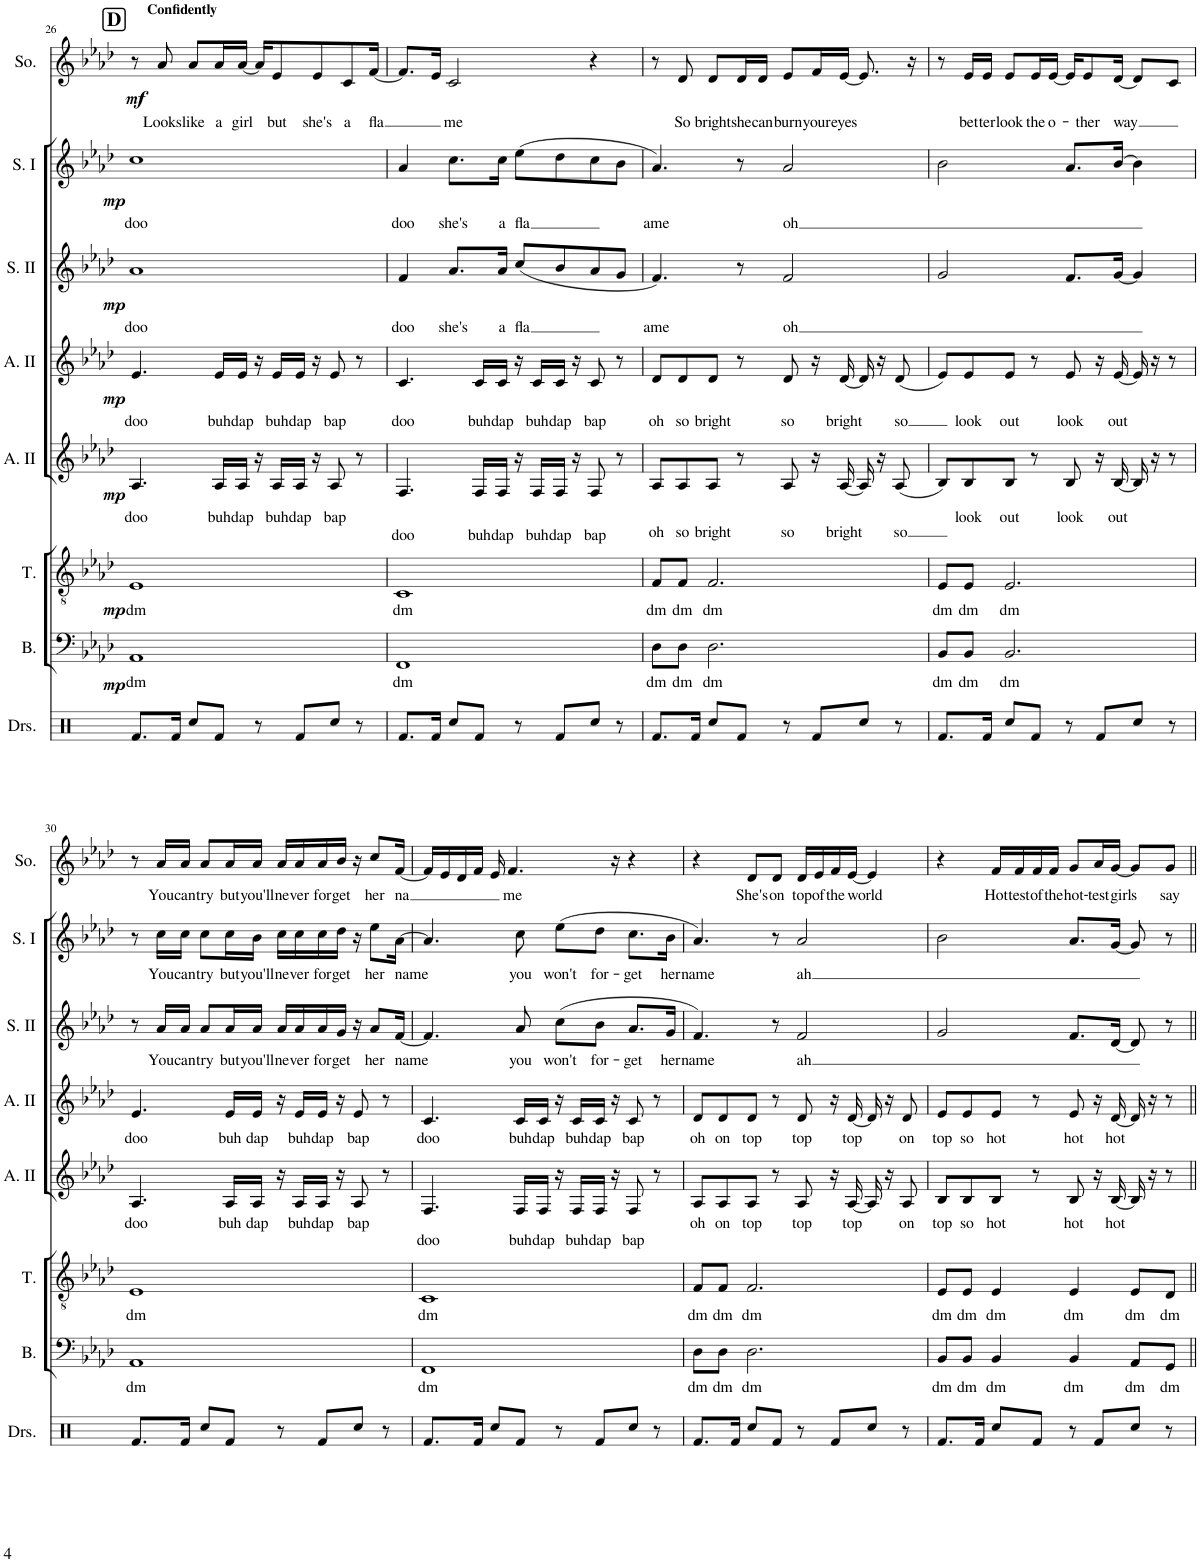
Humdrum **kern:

**kern	**text	**dynam	**kern	**text	**dynam	**kern	**text	**dynam	**kern	**text	**dynam	**kern	**text	**dynam	**kern	**text	**dynam	**kern	**text	**dynam
*part7	*part7	*part7	*part6	*part6	*part6	*part5	*part5	*part5	*part4	*part4	*part4	*part3	*part3	*part3	*part2	*part2	*part2	*part1	*part1	*part1
*staff7	*staff7	*staff7	*staff6	*staff6	*staff6	*staff5	*staff5	*staff5	*staff4	*staff4	*staff4	*staff3	*staff3	*staff3	*staff2	*staff2	*staff2	*staff1	*staff1	*staff1
*I"Ally (Bass)	*	*	*I"Ally (Tenor)	*	*	*I"Alto II	*	*	*I"Alto I	*	*	*I"Soprano II	*	*	*I"Soprano I	*	*	*I"Solo	*	*
*I'B.	*	*	*I'T.	*	*	*I'A. II	*	*	*	*	*	*I'S. II	*	*	*I'S. I	*	*	*I'So.	*	*
!!LO:PB:g=z
*clefF4	*	*	*clefGv2	*	*	*clefG2	*	*	*clefG2	*	*	*clefG2	*	*	*clefG2	*	*	*clefG2	*	*
*k[b-e-a-d-]	*	*	*k[b-e-a-d-]	*	*	*k[b-e-a-d-]	*	*	*k[b-e-a-d-]	*	*	*k[b-e-a-d-]	*	*	*k[b-e-a-d-]	*	*	*k[b-e-a-d-]	*	*
*M4/4	*	*	*M4/4	*	*	*M4/4	*	*	*M4/4	*	*	*M4/4	*	*	*M4/4	*	*	*M4/4	*	*
!!LO:REH:place=s1:a:B:cj:fs=14:t=D
=26	=26	=26	=26	=26	=26	=26	=26	=26	=26	=26	=26	=26	=26	=26	=26	=26	=26	=26	=26	=26
!	!	!	!	!	!	!	!	!	!	!	!	!	!	!	!	!	!	!LO:TX:a:B:t=Confidently	!	!
!	!LO:LY:b	!LO:DY:b	!	!LO:LY:b	!LO:DY:b	!	!LO:LY:b	!LO:DY:b	!	!LO:LY:b	!LO:DY:b	!	!LO:LY:b	!LO:DY:b	!	!LO:LY:b	!LO:DY:b	!	!	!
1AA-	dm	mp	1E-	dm	mp	4.A-/	doo	mp	4.e-/	doo	mp	1a-	doo	mp	1cc	doo	mp	8r	.	.
!	!	!	!	!	!	!	!	!	!	!	!	!	!	!	!	!	!	!	!LO:LY:b	!LO:DY:b
.	.	.	.	.	.	.	.	.	.	.	.	.	.	.	.	.	.	8a-/	Looks	mf
!	!	!	!	!	!	!	!	!	!	!	!	!	!	!	!	!	!	!	!LO:LY:b	!
.	.	.	.	.	.	.	.	.	.	.	.	.	.	.	.	.	.	8a-/L	like	.
!	!	!	!	!	!	!	!LO:LY:b	!	!	!LO:LY:b	!	!	!	!	!	!	!	!	!LO:LY:b	!
.	.	.	.	.	.	16A-/LL	buh	.	16e-/LL	buh	.	.	.	.	.	.	.	16a-/L	a	.
!	!	!	!	!	!	!	!LO:LY:b	!	!	!LO:LY:b	!	!	!	!	!	!	!	!	!LO:LY:b	!
.	.	.	.	.	.	16A-/JJ	dap	.	16e-/JJ	dap	.	.	.	.	.	.	.	[16a-/JJ	girl	.
.	.	.	.	.	.	16r	.	.	16r	.	.	.	.	.	.	.	.	16a-/KL]	.	.
!	!	!	!	!	!	!	!LO:LY:b	!	!	!LO:LY:b	!	!	!	!	!	!	!	!	!LO:LY:b	!
.	.	.	.	.	.	16A-/LL	buh	.	16e-/LL	buh	.	.	.	.	.	.	.	8e-/	but	.
!	!	!	!	!	!	!	!LO:LY:b	!	!	!LO:LY:b	!	!	!	!	!	!	!	!	!	!
.	.	.	.	.	.	16A-/JJ	dap	.	16e-/JJ	dap	.	.	.	.	.	.	.	.	.	.
!	!	!	!	!	!	!	!	!	!	!	!	!	!	!	!	!	!	!	!LO:LY:b	!
.	.	.	.	.	.	16r	.	.	16r	.	.	.	.	.	.	.	.	8e-/	she's	.
!	!	!	!	!	!	!	!LO:LY:b	!	!	!LO:LY:b	!	!	!	!	!	!	!	!	!	!
.	.	.	.	.	.	8A-/	bap	.	8e-/	bap	.	.	.	.	.	.	.	.	.	.
!	!	!	!	!	!	!	!	!	!	!	!	!	!	!	!	!	!	!	!LO:LY:b	!
.	.	.	.	.	.	.	.	.	.	.	.	.	.	.	.	.	.	8c/	a	.
.	.	.	.	.	.	8r	.	.	8r	.	.	.	.	.	.	.	.	.	.	.
!	!	!	!	!	!	!	!	!	!	!	!	!	!	!	!	!	!	!	!LO:LY:b	!
.	.	.	.	.	.	.	.	.	.	.	.	.	.	.	.	.	.	[16f/Jk	fla	.
=27	=27	=27	=27	=27	=27	=27	=27	=27	=27	=27	=27	=27	=27	=27	=27	=27	=27	=27	=27	=27
!	!LO:LY:b	!	!	!LO:LY:b	!	!	!LO:LY:b	!	!	!LO:LY:b	!	!	!LO:LY:b	!	!	!LO:LY:b	!	!	!	!
1FF	dm	.	1C	dm	.	4.F/	doo	.	4.c/	doo	.	4f/	doo	.	4a-/	doo	.	8.f/L]	.	.
.	.	.	.	.	.	.	.	.	.	.	.	.	.	.	.	.	.	16e-/Jk	.	.
!	!	!	!	!	!	!	!	!	!	!	!	!	!LO:LY:b	!	!	!LO:LY:b	!	!	!LO:LY:b	!
.	.	.	.	.	.	.	.	.	.	.	.	8.a-/L	she's	.	8.cc\L	she's	.	2c/	me	.
!	!	!	!	!	!	!	!LO:LY:b	!	!	!LO:LY:b	!	!	!	!	!	!	!	!	!	!
.	.	.	.	.	.	16F/LL	buh	.	16c/LL	buh	.	.	.	.	.	.	.	.	.	.
!	!	!	!	!	!	!	!LO:LY:b	!	!	!LO:LY:b	!	!	!LO:LY:b	!	!	!LO:LY:b	!	!	!	!
.	.	.	.	.	.	16F/JJ	dap	.	16c/JJ	dap	.	16a-/Jk	a	.	16cc\Jk	a	.	.	.	.
!	!	!	!	!	!	!	!	!	!	!	!	!	!LO:LY:b	!	!	!LO:LY:b	!	!	!	!
.	.	.	.	.	.	16r	.	.	16r	.	.	(8cc/L	fla	.	(8ee-\L	fla	.	.	.	.
!	!	!	!	!	!	!	!LO:LY:b	!	!	!LO:LY:b	!	!	!	!	!	!	!	!	!	!
.	.	.	.	.	.	16F/LL	buh	.	16c/LL	buh	.	.	.	.	.	.	.	.	.	.
!	!	!	!	!	!	!	!LO:LY:b	!	!	!LO:LY:b	!	!	!	!	!	!	!	!	!	!
.	.	.	.	.	.	16F/JJ	dap	.	16c/JJ	dap	.	8b-/	.	.	8dd-\	.	.	.	.	.
.	.	.	.	.	.	16r	.	.	16r	.	.	.	.	.	.	.	.	.	.	.
!	!	!	!	!	!	!	!LO:LY:b	!	!	!LO:LY:b	!	!	!	!	!	!	!	!	!	!
.	.	.	.	.	.	8F/	bap	.	8c/	bap	.	8a-/	.	.	8cc\	.	.	4r	.	.
.	.	.	.	.	.	8r	.	.	8r	.	.	8g/J	.	.	8b-\J	.	.	.	.	.
=28	=28	=28	=28	=28	=28	=28	=28	=28	=28	=28	=28	=28	=28	=28	=28	=28	=28	=28	=28	=28
!	!LO:LY:b	!	!	!LO:LY:b	!	!	!LO:LY:b	!	!	!LO:LY:b	!	!	!LO:LY:b	!	!	!LO:LY:b	!	!	!	!
8D-\L	dm	.	8F/L	dm	.	8A-/L	oh	.	8d-/L	oh	.	4.f/)	ame	.	4.a-/)	ame	.	8r	.	.
!	!LO:LY:b	!	!	!LO:LY:b	!	!	!LO:LY:b	!	!	!LO:LY:b	!	!	!	!	!	!	!	!	!LO:LY:b	!
8D-\J	dm	.	8F/J	dm	.	8A-/	so	.	8d-/	so	.	.	.	.	.	.	.	8d-/	So	.
!	!LO:LY:b	!	!	!LO:LY:b	!	!	!LO:LY:b	!	!	!LO:LY:b	!	!	!	!	!	!	!	!	!LO:LY:b	!
2.D-\	dm	.	2.F/	dm	.	8A-/J	bright	.	8d-/J	bright	.	.	.	.	.	.	.	8d-/L	bright	.
!	!	!	!	!	!	!	!	!	!	!	!	!	!	!	!	!	!	!	!LO:LY:b	!
.	.	.	.	.	.	8r	.	.	8r	.	.	8r	.	.	8r	.	.	16d-/L	she	.
!	!	!	!	!	!	!	!	!	!	!	!	!	!	!	!	!	!	!	!LO:LY:b	!
.	.	.	.	.	.	.	.	.	.	.	.	.	.	.	.	.	.	16d-/JJ	can	.
!	!	!	!	!	!	!	!LO:LY:b	!	!	!LO:LY:b	!	!	!LO:LY:b	!	!	!LO:LY:b	!	!	!LO:LY:b	!
.	.	.	.	.	.	8A-/	so	.	8d-/	so	.	2f/	oh	.	2a-/	oh	.	8e-/L	burn	.
!	!	!	!	!	!	!	!	!	!	!	!	!	!	!	!	!	!	!	!LO:LY:b	!
.	.	.	.	.	.	16r	.	.	16r	.	.	.	.	.	.	.	.	16f/L	your	.
!	!	!	!	!	!	!	!LO:LY:b	!	!	!LO:LY:b	!	!	!	!	!	!	!	!	!LO:LY:b	!
.	.	.	.	.	.	[16A-/	bright	.	[16d-/	bright	.	.	.	.	.	.	.	[16e-/JJ	eyes	.
.	.	.	.	.	.	16A-/]	.	.	16d-/]	.	.	.	.	.	.	.	.	8.e-/]	.	.
.	.	.	.	.	.	16r	.	.	16r	.	.	.	.	.	.	.	.	.	.	.
!	!	!	!	!	!	!	!LO:LY:b	!	!	!LO:LY:b	!	!	!	!	!	!	!	!	!	!
.	.	.	.	.	.	(8A-/	so	.	(8d-/	so	.	.	.	.	.	.	.	.	.	.
.	.	.	.	.	.	.	.	.	.	.	.	.	.	.	.	.	.	16r	.	.
=29	=29	=29	=29	=29	=29	=29	=29	=29	=29	=29	=29	=29	=29	=29	=29	=29	=29	=29	=29	=29
!	!LO:LY:b	!	!	!LO:LY:b	!	!	!	!	!	!	!	!	!	!	!	!	!	!	!	!
8BB-/L	dm	.	8E-/L	dm	.	8B-/L)	.	.	8e-/L)	.	.	2g/	.	.	2b-\	.	.	8r	.	.
!	!LO:LY:b	!	!	!LO:LY:b	!	!	!LO:LY:b	!	!	!LO:LY:b	!	!	!	!	!	!	!	!	!LO:LY:b	!
8BB-/J	dm	.	8E-/J	dm	.	8B-/	look	.	8e-/	look	.	.	.	.	.	.	.	16e-/LL	bet-	.
!	!	!	!	!	!	!	!	!	!	!	!	!	!	!	!	!	!	!	!LO:LY:b	!
.	.	.	.	.	.	.	.	.	.	.	.	.	.	.	.	.	.	16e-/JJ	-ter	.
!	!LO:LY:b	!	!	!LO:LY:b	!	!	!LO:LY:b	!	!	!LO:LY:b	!	!	!	!	!	!	!	!	!LO:LY:b	!
2.BB-/	dm	.	2.E-/	dm	.	8B-/J	out	.	8e-/J	out	.	.	.	.	.	.	.	8e-/L	look	.
!	!	!	!	!	!	!	!	!	!	!	!	!	!	!	!	!	!	!	!LO:LY:b	!
.	.	.	.	.	.	8r	.	.	8r	.	.	.	.	.	.	.	.	16e-/L	the	.
!	!	!	!	!	!	!	!	!	!	!	!	!	!	!	!	!	!	!	!LO:LY:b	!
.	.	.	.	.	.	.	.	.	.	.	.	.	.	.	.	.	.	[16e-/JJ	o-	.
!	!	!	!	!	!	!	!LO:LY:b	!	!	!LO:LY:b	!	!	!	!	!	!	!	!	!	!
.	.	.	.	.	.	8B-/	look	.	8e-/	look	.	8.f/L	.	.	8.a-/L	.	.	16e-/KL]	.	.
!	!	!	!	!	!	!	!	!	!	!	!	!	!	!	!	!	!	!	!LO:LY:b	!
.	.	.	.	.	.	.	.	.	.	.	.	.	.	.	.	.	.	8e-/	-ther	.
.	.	.	.	.	.	16r	.	.	16r	.	.	.	.	.	.	.	.	.	.	.
!	!	!	!	!	!	!	!LO:LY:b	!	!	!LO:LY:b	!	!	!	!	!	!	!	!	!LO:LY:b	!
.	.	.	.	.	.	[16B-/	out	.	[16e-/	out	.	[16g/Jk	.	.	[16b-/Jk	.	.	[16d-/Jk	way	.
.	.	.	.	.	.	16B-/]	.	.	16e-/]	.	.	4g/]	.	.	4b-\]	.	.	8d-/L]	.	.
.	.	.	.	.	.	16r	.	.	16r	.	.	.	.	.	.	.	.	.	.	.
.	.	.	.	.	.	8r	.	.	8r	.	.	.	.	.	.	.	.	8c/J	.	.
!!LO:LB:g=z
=30	=30	=30	=30	=30	=30	=30	=30	=30	=30	=30	=30	=30	=30	=30	=30	=30	=30	=30	=30	=30
!	!LO:LY:b	!	!	!LO:LY:b	!	!	!LO:LY:b	!	!	!LO:LY:b	!	!	!	!	!	!	!	!	!	!
1AA-	dm	.	1E-	dm	.	4.A-/	doo	.	4.e-/	doo	.	8r	.	.	8r	.	.	8r	.	.
!	!	!	!	!	!	!	!	!	!	!	!	!	!LO:LY:b	!	!	!LO:LY:b	!	!	!LO:LY:b	!
.	.	.	.	.	.	.	.	.	.	.	.	16a-/LL	You	.	16cc\LL	You	.	16a-/LL	You	.
!	!	!	!	!	!	!	!	!	!	!	!	!	!LO:LY:b	!	!	!LO:LY:b	!	!	!LO:LY:b	!
.	.	.	.	.	.	.	.	.	.	.	.	16a-/JJ	can	.	16cc\JJ	can	.	16a-/JJ	can	.
!	!	!	!	!	!	!	!	!	!	!	!	!	!LO:LY:b	!	!	!LO:LY:b	!	!	!LO:LY:b	!
.	.	.	.	.	.	.	.	.	.	.	.	8a-/L	try	.	8cc\L	try	.	8a-/L	try	.
!	!	!	!	!	!	!	!LO:LY:b	!	!	!LO:LY:b	!	!	!LO:LY:b	!	!	!LO:LY:b	!	!	!LO:LY:b	!
.	.	.	.	.	.	16A-/LL	buh	.	16e-/LL	buh	.	16a-/L	but	.	16cc\L	but	.	16a-/L	but	.
!	!	!	!	!	!	!	!LO:LY:b	!	!	!LO:LY:b	!	!	!LO:LY:b	!	!	!LO:LY:b	!	!	!LO:LY:b	!
.	.	.	.	.	.	16A-/JJ	dap	.	16e-/JJ	dap	.	16a-/JJ	you'll	.	16b-\JJ	you'll	.	16a-/JJ	you'll	.
!	!	!	!	!	!	!	!	!	!	!	!	!	!LO:LY:b	!	!	!LO:LY:b	!	!	!LO:LY:b	!
.	.	.	.	.	.	16r	.	.	16r	.	.	16a-/LL	ne-	.	16cc\LL	ne-	.	16a-/LL	ne-	.
!	!	!	!	!	!	!	!LO:LY:b	!	!	!LO:LY:b	!	!	!LO:LY:b	!	!	!LO:LY:b	!	!	!LO:LY:b	!
.	.	.	.	.	.	16A-/LL	buh	.	16e-/LL	buh	.	16a-/	-ver	.	16cc\	-ver	.	16a-/	-ver	.
!	!	!	!	!	!	!	!LO:LY:b	!	!	!LO:LY:b	!	!	!LO:LY:b	!	!	!LO:LY:b	!	!	!LO:LY:b	!
.	.	.	.	.	.	16A-/JJ	dap	.	16e-/JJ	dap	.	16a-/	for	.	16cc\	for	.	16a-/	for	.
!	!	!	!	!	!	!	!	!	!	!	!	!	!LO:LY:b	!	!	!LO:LY:b	!	!	!LO:LY:b	!
.	.	.	.	.	.	16r	.	.	16r	.	.	16g/JJ	get	.	16dd-\JJ	get	.	16b-/JJ	get	.
!	!	!	!	!	!	!	!LO:LY:b	!	!	!LO:LY:b	!	!	!	!	!	!	!	!	!	!
.	.	.	.	.	.	8A-/	bap	.	8e-/	bap	.	16r	.	.	16r	.	.	16r	.	.
!	!	!	!	!	!	!	!	!	!	!	!	!	!LO:LY:b	!	!	!LO:LY:b	!	!	!LO:LY:b	!
.	.	.	.	.	.	.	.	.	.	.	.	8a-/L	her	.	8ee-\L	her	.	8cc/L	her	.
.	.	.	.	.	.	8r	.	.	8r	.	.	.	.	.	.	.	.	.	.	.
!	!	!	!	!	!	!	!	!	!	!	!	!	!LO:LY:b	!	!	!LO:LY:b	!	!	!LO:LY:b	!
.	.	.	.	.	.	.	.	.	.	.	.	[16f/Jk	name	.	[16a-\Jk	name	.	[16f/Jk	na	.
=31	=31	=31	=31	=31	=31	=31	=31	=31	=31	=31	=31	=31	=31	=31	=31	=31	=31	=31	=31	=31
!	!LO:LY:b	!	!	!LO:LY:b	!	!	!LO:LY:b	!	!	!LO:LY:b	!	!	!	!	!	!	!	!	!	!
1FF	dm	.	1C	dm	.	4.F/	doo	.	4.c/	doo	.	4.f/]	.	.	4.a-/]	.	.	16f/LL]	.	.
.	.	.	.	.	.	.	.	.	.	.	.	.	.	.	.	.	.	16e-/	.	.
.	.	.	.	.	.	.	.	.	.	.	.	.	.	.	.	.	.	16d-/	.	.
.	.	.	.	.	.	.	.	.	.	.	.	.	.	.	.	.	.	16f/JJ	.	.
.	.	.	.	.	.	.	.	.	.	.	.	.	.	.	.	.	.	16e-/	.	.
!	!	!	!	!	!	!	!	!	!	!	!	!	!	!	!	!	!	!	!LO:LY:b	!
.	.	.	.	.	.	.	.	.	.	.	.	.	.	.	.	.	.	4.f/	me	.
!	!	!	!	!	!	!	!LO:LY:b	!	!	!LO:LY:b	!	!	!LO:LY:b	!	!	!LO:LY:b	!	!	!	!
.	.	.	.	.	.	16F/LL	buh	.	16c/LL	buh	.	8a-/	you	.	8cc\	you	.	.	.	.
!	!	!	!	!	!	!	!LO:LY:b	!	!	!LO:LY:b	!	!	!	!	!	!	!	!	!	!
.	.	.	.	.	.	16F/JJ	dap	.	16c/JJ	dap	.	.	.	.	.	.	.	.	.	.
!	!	!	!	!	!	!	!	!	!	!	!	!	!LO:LY:b	!	!	!LO:LY:b	!	!	!	!
.	.	.	.	.	.	16r	.	.	16r	.	.	(8cc\L	won't	.	(8ee-\L	won't	.	.	.	.
!	!	!	!	!	!	!	!LO:LY:b	!	!	!LO:LY:b	!	!	!	!	!	!	!	!	!	!
.	.	.	.	.	.	16F/LL	buh	.	16c/LL	buh	.	.	.	.	.	.	.	.	.	.
!	!	!	!	!	!	!	!LO:LY:b	!	!	!LO:LY:b	!	!	!LO:LY:b	!	!	!LO:LY:b	!	!	!	!
.	.	.	.	.	.	16F/JJ	dap	.	16c/JJ	dap	.	8b-\J	for-	.	8dd-\J	for-	.	.	.	.
.	.	.	.	.	.	16r	.	.	16r	.	.	.	.	.	.	.	.	16r	.	.
!	!	!	!	!	!	!	!LO:LY:b	!	!	!LO:LY:b	!	!	!LO:LY:b	!	!	!LO:LY:b	!	!	!	!
.	.	.	.	.	.	8F/	bap	.	8c/	bap	.	8.a-/L	-get	.	8.cc\L	-get	.	4r	.	.
.	.	.	.	.	.	8r	.	.	8r	.	.	.	.	.	.	.	.	.	.	.
!	!	!	!	!	!	!	!	!	!	!	!	!	!LO:LY:b	!	!	!LO:LY:b	!	!	!	!
.	.	.	.	.	.	.	.	.	.	.	.	16g/Jk	her	.	16b-\Jk	her	.	.	.	.
=32	=32	=32	=32	=32	=32	=32	=32	=32	=32	=32	=32	=32	=32	=32	=32	=32	=32	=32	=32	=32
!	!LO:LY:b	!	!	!LO:LY:b	!	!	!LO:LY:b	!	!	!LO:LY:b	!	!	!LO:LY:b	!	!	!LO:LY:b	!	!	!	!
8D-\L	dm	.	8F/L	dm	.	8A-/L	oh	.	8d-/L	oh	.	4.f/)	name	.	4.a-/)	name	.	4r	.	.
!	!LO:LY:b	!	!	!LO:LY:b	!	!	!LO:LY:b	!	!	!LO:LY:b	!	!	!	!	!	!	!	!	!	!
8D-\J	dm	.	8F/J	dm	.	8A-/	on	.	8d-/	on	.	.	.	.	.	.	.	.	.	.
!	!LO:LY:b	!	!	!LO:LY:b	!	!	!LO:LY:b	!	!	!LO:LY:b	!	!	!	!	!	!	!	!	!LO:LY:b	!
2.D-\	dm	.	2.F/	dm	.	8A-/J	top	.	8d-/J	top	.	.	.	.	.	.	.	8d-/L	She's	.
!	!	!	!	!	!	!	!	!	!	!	!	!	!	!	!	!	!	!	!LO:LY:b	!
.	.	.	.	.	.	8r	.	.	8r	.	.	8r	.	.	8r	.	.	8d-/J	on	.
!	!	!	!	!	!	!	!LO:LY:b	!	!	!LO:LY:b	!	!	!LO:LY:b	!	!	!LO:LY:b	!	!	!LO:LY:b	!
.	.	.	.	.	.	8A-/	top	.	8d-/	top	.	2f/	ah	.	2a-/	ah	.	16d-/LL	top	.
!	!	!	!	!	!	!	!	!	!	!	!	!	!	!	!	!	!	!	!LO:LY:b	!
.	.	.	.	.	.	.	.	.	.	.	.	.	.	.	.	.	.	16e-/	of	.
!	!	!	!	!	!	!	!	!	!	!	!	!	!	!	!	!	!	!	!LO:LY:b	!
.	.	.	.	.	.	16r	.	.	16r	.	.	.	.	.	.	.	.	16f/	the	.
!	!	!	!	!	!	!	!LO:LY:b	!	!	!LO:LY:b	!	!	!	!	!	!	!	!	!LO:LY:b	!
.	.	.	.	.	.	[16A-/	top	.	[16d-/	top	.	.	.	.	.	.	.	[16e-/JJ	world	.
.	.	.	.	.	.	16A-/]	.	.	16d-/]	.	.	.	.	.	.	.	.	4e-/]	.	.
.	.	.	.	.	.	16r	.	.	16r	.	.	.	.	.	.	.	.	.	.	.
!	!	!	!	!	!	!	!LO:LY:b	!	!	!LO:LY:b	!	!	!	!	!	!	!	!	!	!
.	.	.	.	.	.	8A-/	on	.	8d-/	on	.	.	.	.	.	.	.	.	.	.
=33	=33	=33	=33	=33	=33	=33	=33	=33	=33	=33	=33	=33	=33	=33	=33	=33	=33	=33	=33	=33
!	!LO:LY:b	!	!	!LO:LY:b	!	!	!LO:LY:b	!	!	!LO:LY:b	!	!	!	!	!	!	!	!	!	!
8BB-/L	dm	.	8E-/L	dm	.	8B-/L	top	.	8e-/L	top	.	2g/	.	.	2b-\	.	.	4r	.	.
!	!LO:LY:b	!	!	!LO:LY:b	!	!	!LO:LY:b	!	!	!LO:LY:b	!	!	!	!	!	!	!	!	!	!
8BB-/J	dm	.	8E-/J	dm	.	8B-/	so	.	8e-/	so	.	.	.	.	.	.	.	.	.	.
!	!LO:LY:b	!	!	!LO:LY:b	!	!	!LO:LY:b	!	!	!LO:LY:b	!	!	!	!	!	!	!	!	!LO:LY:b	!
4BB-/	dm	.	4E-/	dm	.	8B-/J	hot	.	8e-/J	hot	.	.	.	.	.	.	.	16f/LL	Hot-	.
!	!	!	!	!	!	!	!	!	!	!	!	!	!	!	!	!	!	!	!LO:LY:b	!
.	.	.	.	.	.	.	.	.	.	.	.	.	.	.	.	.	.	16f/	-test	.
!	!	!	!	!	!	!	!	!	!	!	!	!	!	!	!	!	!	!	!LO:LY:b	!
.	.	.	.	.	.	8r	.	.	8r	.	.	.	.	.	.	.	.	16f/	of	.
!	!	!	!	!	!	!	!	!	!	!	!	!	!	!	!	!	!	!	!LO:LY:b	!
.	.	.	.	.	.	.	.	.	.	.	.	.	.	.	.	.	.	16f/JJ	the	.
!	!LO:LY:b	!	!	!LO:LY:b	!	!	!LO:LY:b	!	!	!LO:LY:b	!	!	!	!	!	!	!	!	!LO:LY:b	!
4BB-/	dm	.	4E-/	dm	.	8B-/	hot	.	8e-/	hot	.	8.f/L	.	.	8.a-/L	.	.	8g/L	hot-	.
!	!	!	!	!	!	!	!	!	!	!	!	!	!	!	!	!	!	!	!LO:LY:b	!
.	.	.	.	.	.	16r	.	.	16r	.	.	.	.	.	.	.	.	16a-/L	-test	.
!	!	!	!	!	!	!	!LO:LY:b	!	!	!LO:LY:b	!	!	!	!	!	!	!	!	!LO:LY:b	!
.	.	.	.	.	.	[16B-/	hot	.	[16d-/	hot	.	[16d-/Jk	.	.	[16g/Jk	.	.	[16g/JJ	girls	.
!	!LO:LY:b	!	!	!LO:LY:b	!	!	!	!	!	!	!	!	!	!	!	!	!	!	!	!
8AA-/L	dm	.	8E-/L	dm	.	16B-/]	.	.	16d-/]	.	.	8d-/]	.	.	8g/]	.	.	8g/L]	.	.
.	.	.	.	.	.	16r	.	.	16r	.	.	.	.	.	.	.	.	.	.	.
!	!LO:LY:b	!	!	!LO:LY:b	!	!	!	!	!	!	!	!	!	!	!	!	!	!	!LO:LY:b	!
8GG/J	dm	.	8D-/J	dm	.	8r	.	.	8r	.	.	8r	.	.	8r	.	.	8g/J	say	.
=||	=||	=||	=||	=||	=||	=||	=||	=||	=||	=||	=||	=||	=||	=||	=||	=||	=||	=||	=||	=||
*-	*-	*-	*-	*-	*-	*-	*-	*-	*-	*-	*-	*-	*-	*-	*-	*-	*-	*-	*-	*-
